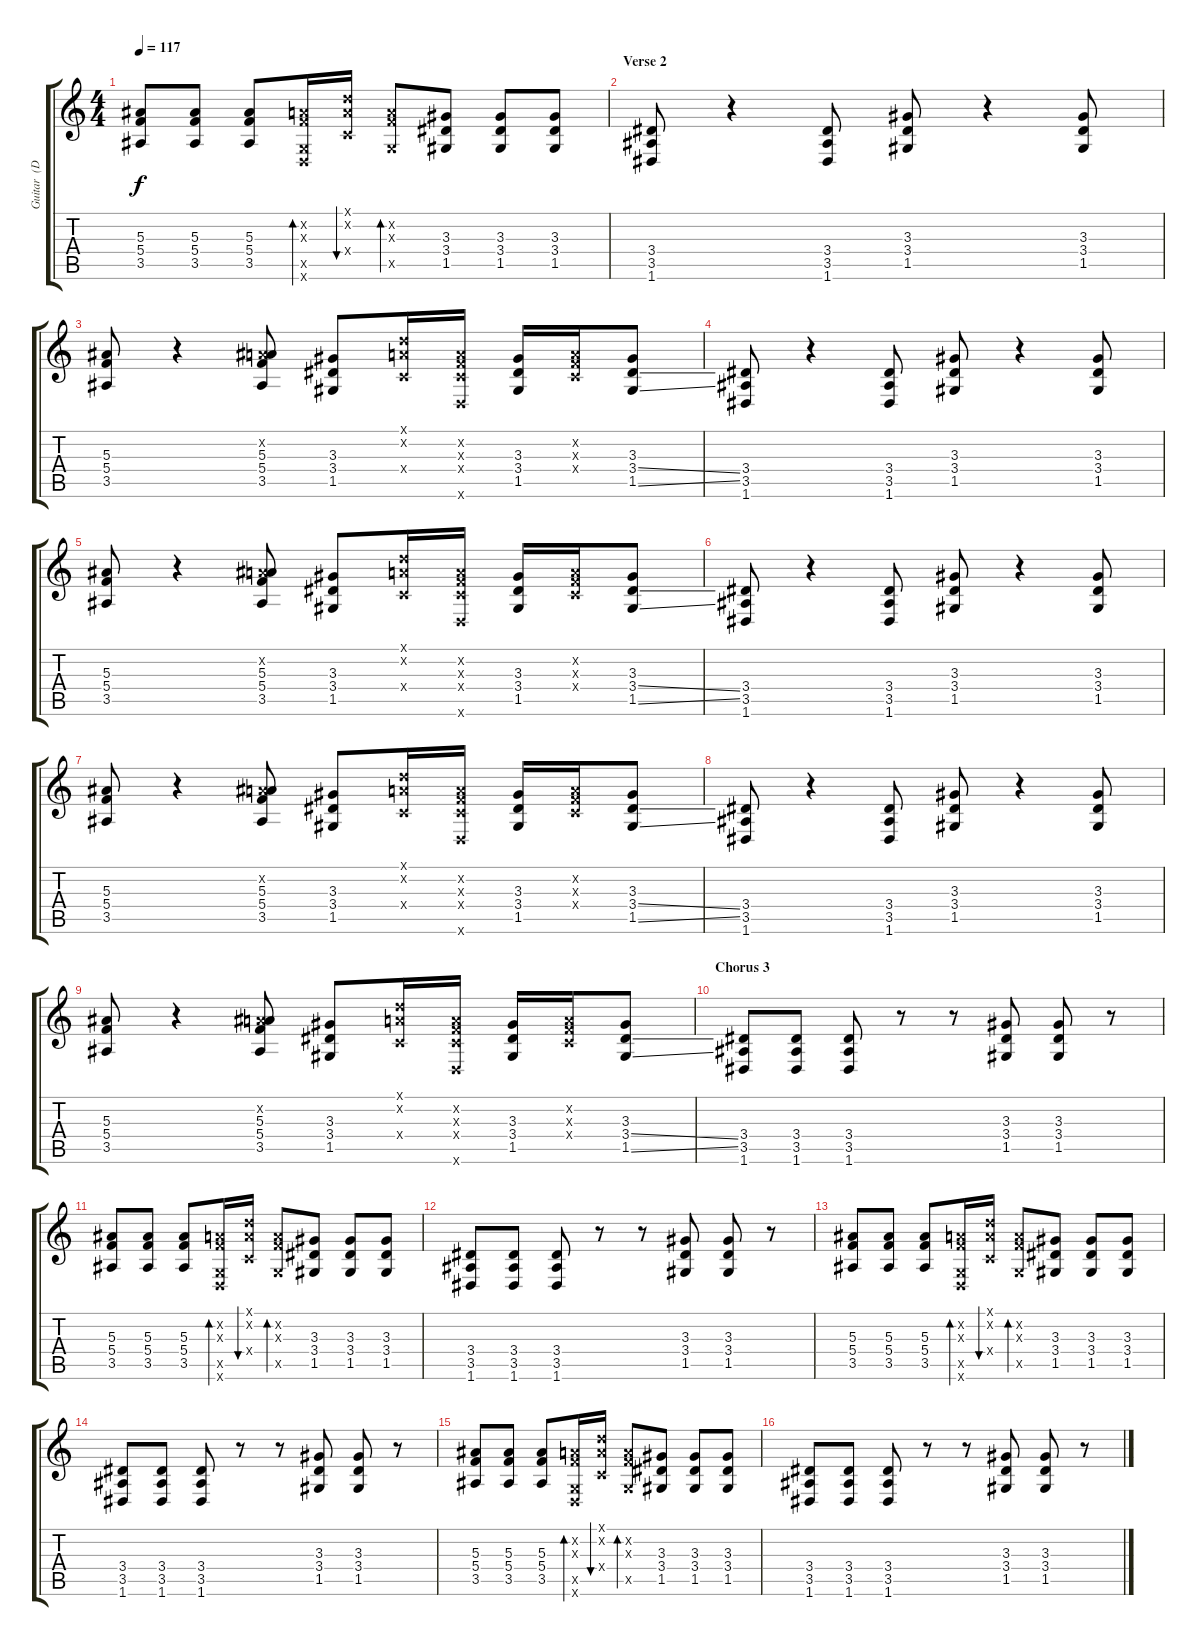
\track ("Guitar  (DGCFAD)" "Guitar  (D") {instrument overdrivenguitar}
\staff {score tabs}
\tuning (D4 A3 F3 C3 G2 D2) {hide}
\ts (4 4)
\tempo 117
\clef g2
\ks c
(5.3 5.4 3.5).8{dy f} (5.3 5.4 3.5).8 (5.3 5.4 3.5).8 (0.2{x} 0.3{x} 0.5{x} 0.6{x}).16{bd 60} (0.1{x} 0.2{x} 0.4{x}).16{bu 60} (0.2{x} 0.3{x} 0.5{x}).8{bd 60} (3.3 3.4 1.5).8 (3.3 3.4 1.5).8 (3.3 3.4 1.5).8 |
\section ("" "Verse 2")
(3.4 3.5 1.6).8 r.4 (3.4 3.5 1.6).8 (3.3 3.4 1.5).8 r.4 (3.3 3.4 1.5).8 |
(5.3 5.4 3.5).8 r.4 (0.2{x} 5.3 5.4 3.5).8 (3.3 3.4 1.5).8 (0.1{x} 0.2{x} 0.4{x}).16 (0.2{x} 0.3{x} 0.4{x} 0.6{x}).16 (3.3 3.4 1.5).16 (0.2{x} 0.3{x} 0.4{x}).16 (3.3 3.4{ss} 1.5{ss}).8 |
(3.4 3.5 1.6).8 r.4 (3.4 3.5 1.6).8 (3.3 3.4 1.5).8 r.4 (3.3 3.4 1.5).8 |
(5.3 5.4 3.5).8 r.4 (0.2{x} 5.3 5.4 3.5).8 (3.3 3.4 1.5).8 (0.1{x} 0.2{x} 0.4{x}).16 (0.2{x} 0.3{x} 0.4{x} 0.6{x}).16 (3.3 3.4 1.5).16 (0.2{x} 0.3{x} 0.4{x}).16 (3.3 3.4{ss} 1.5{ss}).8 |
(3.4 3.5 1.6).8 r.4 (3.4 3.5 1.6).8 (3.3 3.4 1.5).8 r.4 (3.3 3.4 1.5).8 |
(5.3 5.4 3.5).8 r.4 (0.2{x} 5.3 5.4 3.5).8 (3.3 3.4 1.5).8 (0.1{x} 0.2{x} 0.4{x}).16 (0.2{x} 0.3{x} 0.4{x} 0.6{x}).16 (3.3 3.4 1.5).16 (0.2{x} 0.3{x} 0.4{x}).16 (3.3 3.4{ss} 1.5{ss}).8 |
(3.4 3.5 1.6).8 r.4 (3.4 3.5 1.6).8 (3.3 3.4 1.5).8 r.4 (3.3 3.4 1.5).8 |
(5.3 5.4 3.5).8 r.4 (0.2{x} 5.3 5.4 3.5).8 (3.3 3.4 1.5).8 (0.1{x} 0.2{x} 0.4{x}).16 (0.2{x} 0.3{x} 0.4{x} 0.6{x}).16 (3.3 3.4 1.5).16 (0.2{x} 0.3{x} 0.4{x}).16 (3.3 3.4{ss} 1.5{ss}).8 |
\section ("" "Chorus 3")
(3.4 3.5 1.6).8 (3.4 3.5 1.6).8 (3.4 3.5 1.6).8 r.8 r.8 (3.3 3.4 1.5).8 (3.3 3.4 1.5).8 r.8 |
(5.3 5.4 3.5).8 (5.3 5.4 3.5).8 (5.3 5.4 3.5).8 (0.2{x} 0.3{x} 0.5{x} 0.6{x}).16{bd 60} (0.1{x} 0.2{x} 0.4{x}).16{bu 60} (0.2{x} 0.3{x} 0.5{x}).8{bd 60} (3.3 3.4 1.5).8 (3.3 3.4 1.5).8 (3.3 3.4 1.5).8 |
(3.4 3.5 1.6).8 (3.4 3.5 1.6).8 (3.4 3.5 1.6).8 r.8 r.8 (3.3 3.4 1.5).8 (3.3 3.4 1.5).8 r.8 |
(5.3 5.4 3.5).8 (5.3 5.4 3.5).8 (5.3 5.4 3.5).8 (0.2{x} 0.3{x} 0.5{x} 0.6{x}).16{bd 60} (0.1{x} 0.2{x} 0.4{x}).16{bu 60} (0.2{x} 0.3{x} 0.5{x}).8{bd 60} (3.3 3.4 1.5).8 (3.3 3.4 1.5).8 (3.3 3.4 1.5).8 |
(3.4 3.5 1.6).8 (3.4 3.5 1.6).8 (3.4 3.5 1.6).8 r.8 r.8 (3.3 3.4 1.5).8 (3.3 3.4 1.5).8 r.8 |
(5.3 5.4 3.5).8 (5.3 5.4 3.5).8 (5.3 5.4 3.5).8 (0.2{x} 0.3{x} 0.5{x} 0.6{x}).16{bd 60} (0.1{x} 0.2{x} 0.4{x}).16{bu 60} (0.2{x} 0.3{x} 0.5{x}).8{bd 60} (3.3 3.4 1.5).8 (3.3 3.4 1.5).8 (3.3 3.4 1.5).8 |
(3.4 3.5 1.6).8 (3.4 3.5 1.6).8 (3.4 3.5 1.6).8 r.8 r.8 (3.3 3.4 1.5).8 (3.3 3.4 1.5).8 r.8
